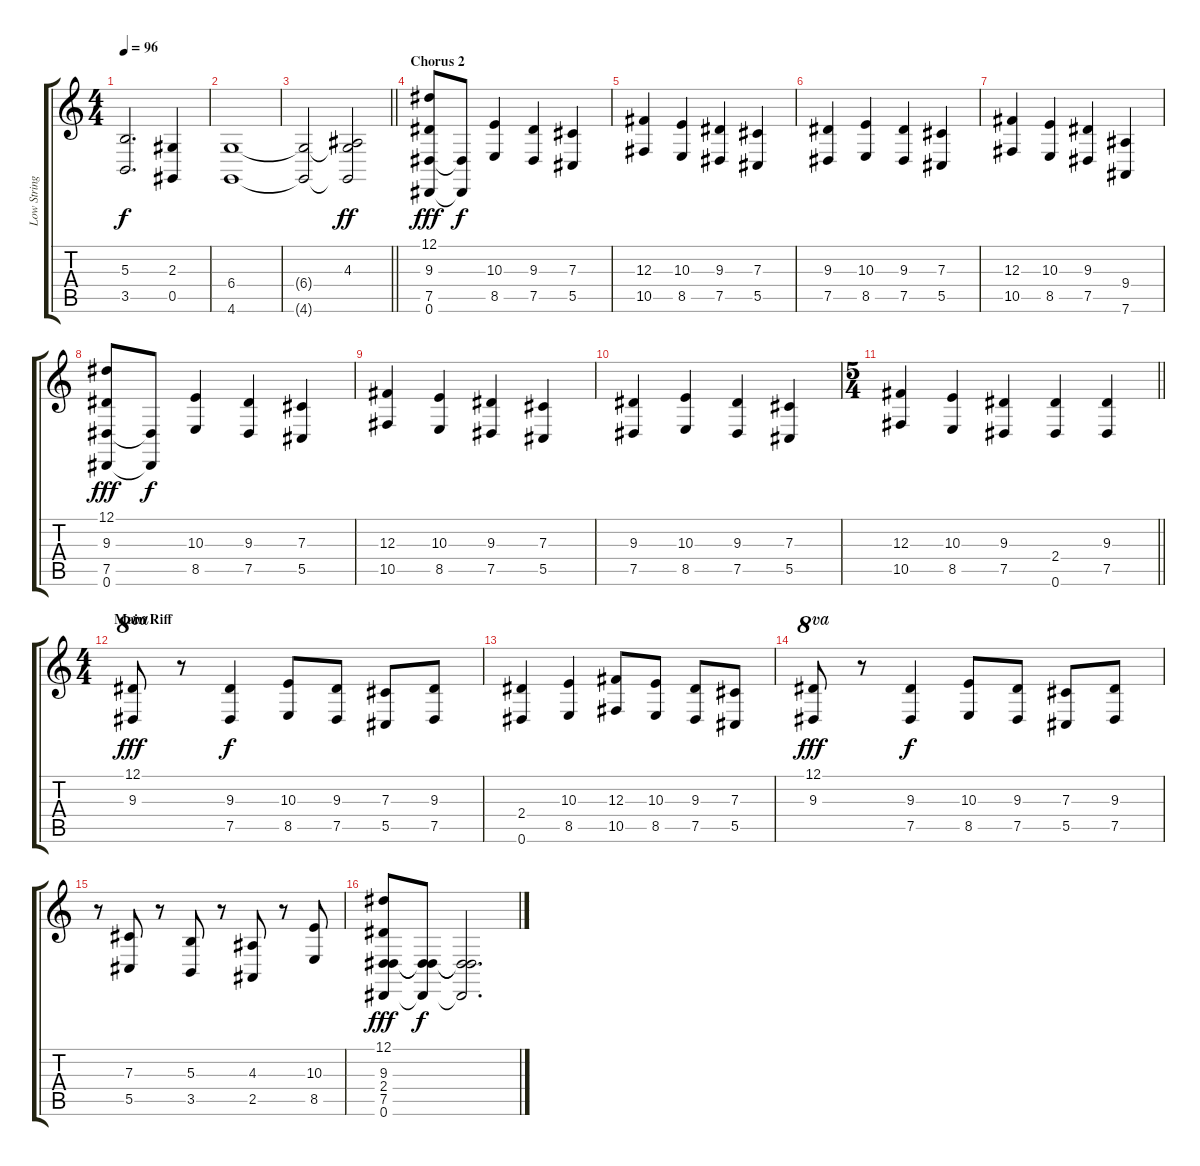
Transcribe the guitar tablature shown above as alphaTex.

\track ("Low Strings" "Low String") {instrument stringensemble2}
\staff {score tabs}
\tuning (Eb4 Bb3 Gb3 Db3 Ab2 Eb2) {hide}
\ts (4 4)
\tempo 96
\clef g2
\ks c
(5.3 3.5).2{d dy f} (2.3 0.5).4 |
(6.4 4.6).1 |
\barLineRight lightlight
(6.4{t} 4.6{t}).2 (4.3 6.4{t} 4.6{t}).2{dy ff} |
\section ("" "Chorus 2")
(12.1 9.3 7.5 0.6).8{dy fff volume 9} (7.5{t} 0.6{t}).8{dy f} (10.3 8.5).4 (9.3 7.5).4 (7.3 5.5).4 |
(12.3 10.5).4 (10.3 8.5).4 (9.3 7.5).4 (7.3 5.5).4 |
(9.3 7.5).4 (10.3 8.5).4 (9.3 7.5).4 (7.3 5.5).4 |
(12.3 10.5).4 (10.3 8.5).4 (9.3 7.5).4 (9.4 7.6).4 |
(12.1 9.3 7.5 0.6).8{dy fff} (7.5{t} 0.6{t}).8{dy f} (10.3 8.5).4 (9.3 7.5).4 (7.3 5.5).4 |
(12.3 10.5).4 (10.3 8.5).4 (9.3 7.5).4 (7.3 5.5).4 |
(9.3 7.5).4 (10.3 8.5).4 (9.3 7.5).4 (7.3 5.5).4 |
\ts (5 4)
\barLineRight lightlight
(12.3 10.5).4 (10.3 8.5).4 (9.3 7.5).4 (2.4 0.6).4{ot 8vb} (9.3 7.5).4 |
\ts (4 4)
\section ("" "Main Riff")
(12.1 9.3).8{ot 8va dy fff} r.8 (9.3 7.5).4{dy f} (10.3 8.5).8 (9.3 7.5).8 (7.3 5.5).8 (9.3 7.5).8 |
(2.4 0.6).4{ot 8vb} (10.3 8.5).4 (12.3 10.5).8 (10.3 8.5).8 (9.3 7.5).8 (7.3 5.5).8 |
(12.1 9.3).8{ot 8va dy fff} r.8 (9.3 7.5).4{dy f} (10.3 8.5).8 (9.3 7.5).8 (7.3 5.5).8 (9.3 7.5).8 |
r.8 (7.3 5.5).8 r.8 (5.3 3.5).8 r.8 (4.3 2.5).8 r.8 (10.3 8.5).8 |
(12.1 9.3 2.4 7.5 0.6).8{dy fff} (2.4{t} 7.5{t} 0.6{t}).8{dy f} (2.4{t} 7.5{t} 0.6{t}).2{d}
